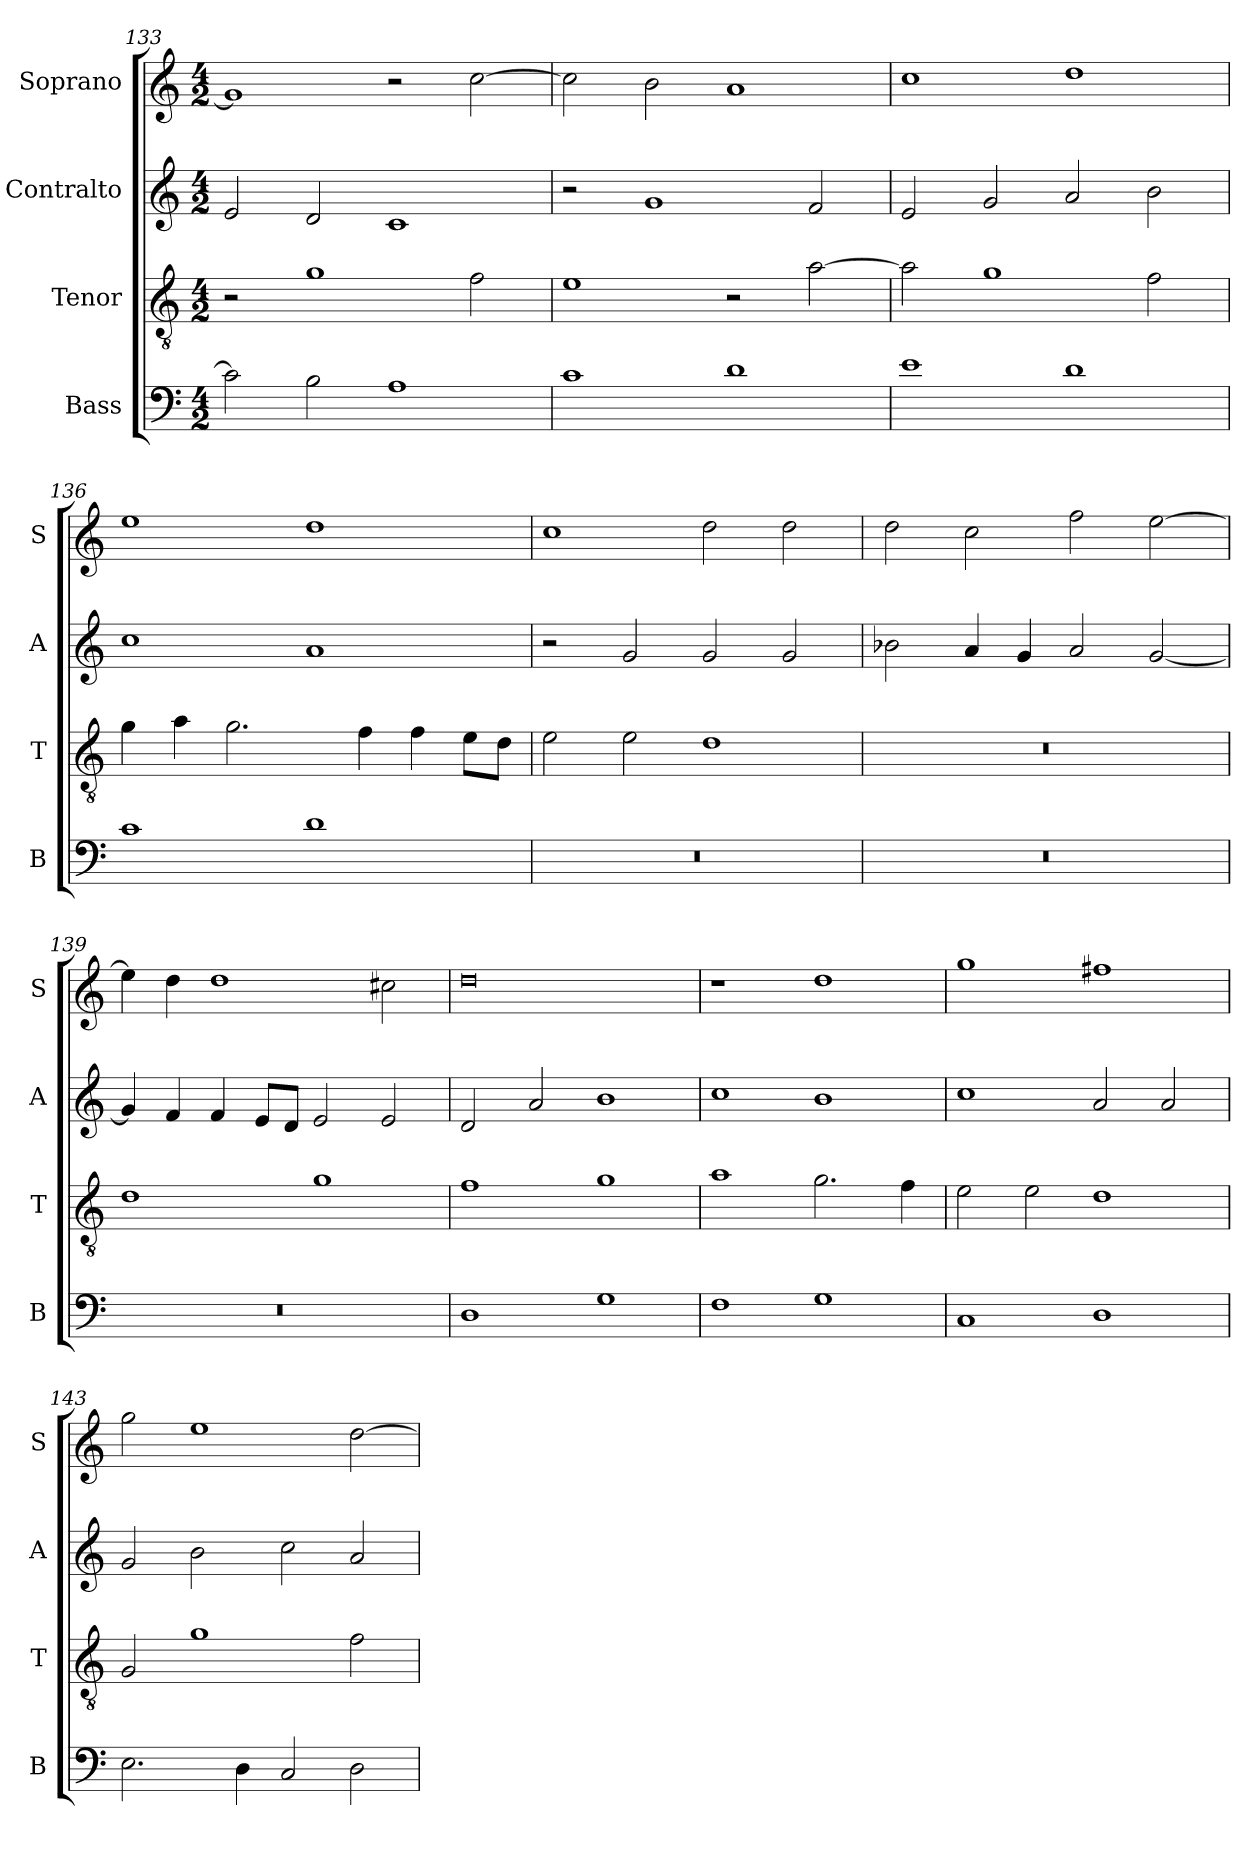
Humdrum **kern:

**kern	**kern	**kern	**kern
*part4	*part3	*part2	*part1
*staff4	*staff3	*staff2	*staff1
*I"Bass	*I"Tenor	*I"Contralto	*I"Soprano
*I'B	*I'T	*I'A	*I'S
*clefF4	*clefGv2	*clefG2	*clefG2
*k[]	*k[]	*k[]	*k[]
*M4/2	*M4/2	*M4/2	*M4/2
=133	=133	=133	=133
2c]	2r	2e	1g]
2B	1g	2d	.
1A	.	1c	2r
.	2f	.	[2cc
=134	=134	=134	=134
1c	1e	2r	2cc]
.	.	1g	2b
1d	2r	.	1a
.	[2a	2f	.
=135	=135	=135	=135
1e	2a]	2e	1cc
.	1g	2g	.
1d	.	2a	1dd
.	2f	2b	.
=136	=136	=136	=136
1c	4g	1cc	1ee
.	4a	.	.
.	2.g	.	.
1d	.	1a	1dd
.	4f	.	.
.	4f	.	.
.	8e\L	.	.
.	8d\J	.	.
=137	=137	=137	=137
0r	2e	2r	1cc
.	2e	2g	.
.	1d	2g	2dd
.	.	2g	2dd
=138	=138	=138	=138
0r	0r	2b-X	2dd
.	.	4a	2cc
.	.	4g	.
.	.	2a	2ff
.	.	[2g	[2ee
=139	=139	=139	=139
0r	1d	4g]	4ee]
.	.	4f	4dd
.	.	4f	1dd
.	.	8e/L	.
.	.	8d/J	.
.	1g	2e	.
.	.	2e	2cc#X
=140	=140	=140	=140
1D	1f	2d	0dd
.	.	2a	.
1G	1g	1b	.
=141	=141	=141	=141
1F	1a	1cc	1r
1G	2.g	1b	1dd
.	4f	.	.
=142	=142	=142	=142
1C	2e	1cc	1gg
.	2e	.	.
1D	1d	2a	1ff#X
.	.	2a	.
=143	=143	=143	=143
2.E	2G	2g	2gg
.	1g	2b	1ee
4D	.	.	.
2C	.	2cc	.
2D	2f	2a	[2dd
=	=	=	=
*-	*-	*-	*-
